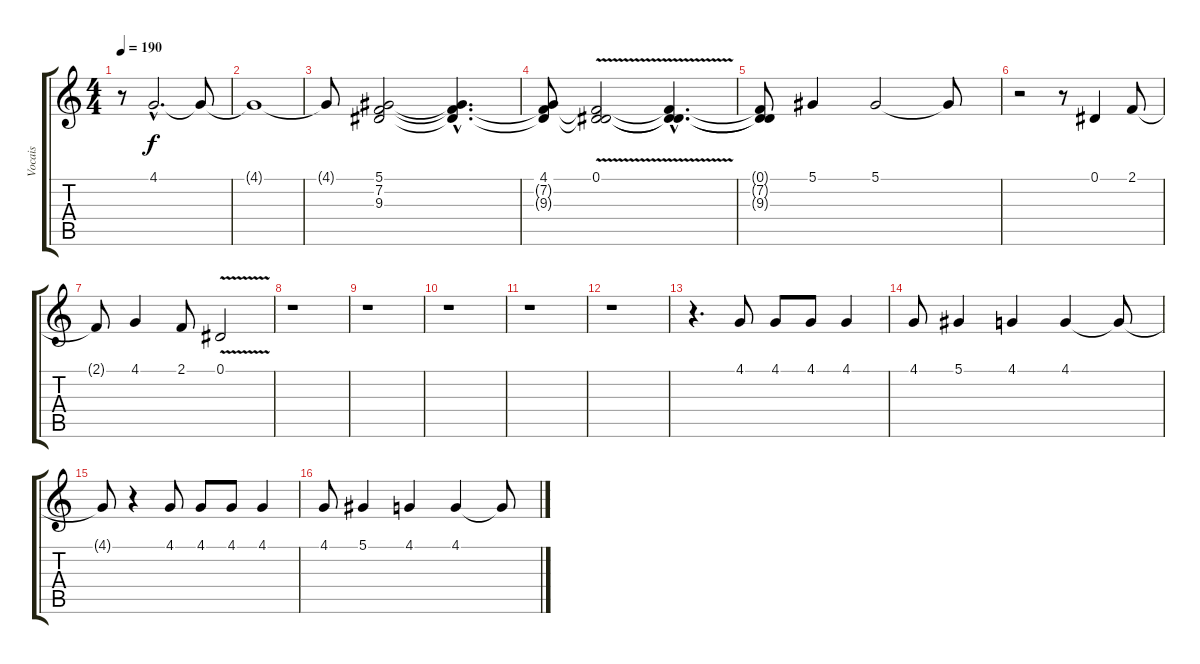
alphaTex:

\track ("Vocais" "Vocais") {instrument frenchhorn}
\staff {score tabs}
\tuning (Eb4 Bb3 Gb3 Db3 Ab2 Eb2) {hide}
\ts (4 4)
\tempo 190
\clef g2
\ks c
r.8{dy f} 4.1{hac}.2{d} 4.1{t}.8 |
4.1{t}.1 |
4.1{t}.8 (5.1 7.2 9.3).2 (5.1{hac t} 7.2{hac t} 9.3{hac t}).4{d} |
(4.1 7.2{t} 9.3{t}).8 (0.1{v} 7.2{t} 9.3{t}).2 (0.1{hac t} 7.2{hac t} 9.3{hac t}).4{d} |
(0.1{t} 7.2{t} 9.3{t}).8 5.1.4 5.1.2 5.1{t}.8 |
r.2 r.8 0.1.4 2.1.8 |
2.1{t}.8 4.1.4 2.1.8 0.1{v}.2 |
r.1 |
r.1 |
r.1 |
r.1 |
r.1 |
r.4{d} 4.1.8 4.1.8 4.1.8 4.1.4 |
4.1.8 5.1.4 4.1.4 4.1.4 4.1{t}.8 |
4.1{t}.8 r.4 4.1.8 4.1.8 4.1.8 4.1.4 |
4.1.8 5.1.4 4.1.4 4.1.4 4.1{t}.8
